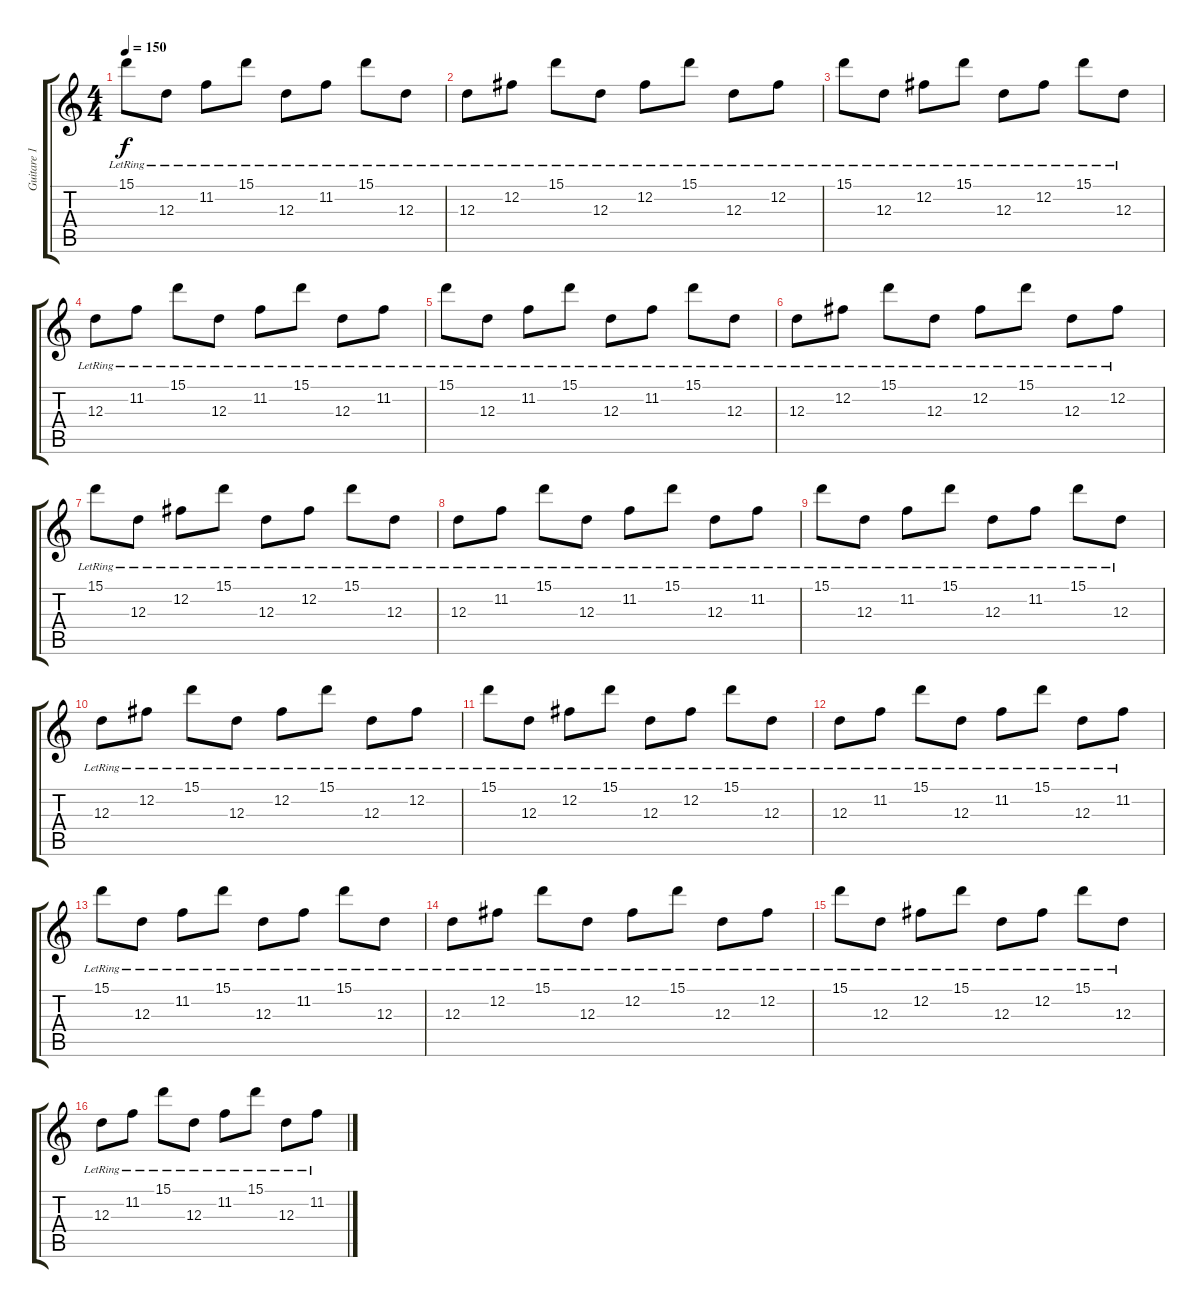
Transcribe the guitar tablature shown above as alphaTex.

\track ("Guitare 1" "Guitare 1") {instrument distortionguitar}
\staff {score tabs}
\tuning (B3 Gb3 D3 A2 E2 B1) {hide}
\ts (4 4)
\tempo 150
\clef g2
\ks c
15.1{lr}.8{dy f} 12.3{lr}.8 11.2{lr}.8 15.1{lr}.8 12.3{lr}.8 11.2{lr}.8 15.1{lr}.8 12.3{lr}.8 |
12.3{lr}.8 12.2{lr}.8 15.1{lr}.8 12.3{lr}.8 12.2{lr}.8 15.1{lr}.8 12.3{lr}.8 12.2{lr}.8 |
15.1{lr}.8 12.3{lr}.8 12.2{lr}.8 15.1{lr}.8 12.3{lr}.8 12.2{lr}.8 15.1{lr}.8 12.3{lr}.8 |
12.3{lr}.8 11.2{lr}.8 15.1{lr}.8 12.3{lr}.8 11.2{lr}.8 15.1{lr}.8 12.3{lr}.8 11.2{lr}.8 |
15.1{lr}.8 12.3{lr}.8 11.2{lr}.8 15.1{lr}.8 12.3{lr}.8 11.2{lr}.8 15.1{lr}.8 12.3{lr}.8 |
12.3{lr}.8 12.2{lr}.8 15.1{lr}.8 12.3{lr}.8 12.2{lr}.8 15.1{lr}.8 12.3{lr}.8 12.2{lr}.8 |
15.1{lr}.8 12.3{lr}.8 12.2{lr}.8 15.1{lr}.8 12.3{lr}.8 12.2{lr}.8 15.1{lr}.8 12.3{lr}.8 |
12.3{lr}.8 11.2{lr}.8 15.1{lr}.8 12.3{lr}.8 11.2{lr}.8 15.1{lr}.8 12.3{lr}.8 11.2{lr}.8 |
15.1{lr}.8 12.3{lr}.8 11.2{lr}.8 15.1{lr}.8 12.3{lr}.8 11.2{lr}.8 15.1{lr}.8 12.3{lr}.8 |
12.3{lr}.8 12.2{lr}.8 15.1{lr}.8 12.3{lr}.8 12.2{lr}.8 15.1{lr}.8 12.3{lr}.8 12.2{lr}.8 |
15.1{lr}.8 12.3{lr}.8 12.2{lr}.8 15.1{lr}.8 12.3{lr}.8 12.2{lr}.8 15.1{lr}.8 12.3{lr}.8 |
12.3{lr}.8 11.2{lr}.8 15.1{lr}.8 12.3{lr}.8 11.2{lr}.8 15.1{lr}.8 12.3{lr}.8 11.2{lr}.8 |
15.1{lr}.8 12.3{lr}.8 11.2{lr}.8 15.1{lr}.8 12.3{lr}.8 11.2{lr}.8 15.1{lr}.8 12.3{lr}.8 |
12.3{lr}.8 12.2{lr}.8 15.1{lr}.8 12.3{lr}.8 12.2{lr}.8 15.1{lr}.8 12.3{lr}.8 12.2{lr}.8 |
15.1{lr}.8 12.3{lr}.8 12.2{lr}.8 15.1{lr}.8 12.3{lr}.8 12.2{lr}.8 15.1{lr}.8 12.3{lr}.8 |
12.3{lr}.8 11.2{lr}.8 15.1{lr}.8 12.3{lr}.8 11.2{lr}.8 15.1{lr}.8 12.3{lr}.8 11.2{lr}.8
